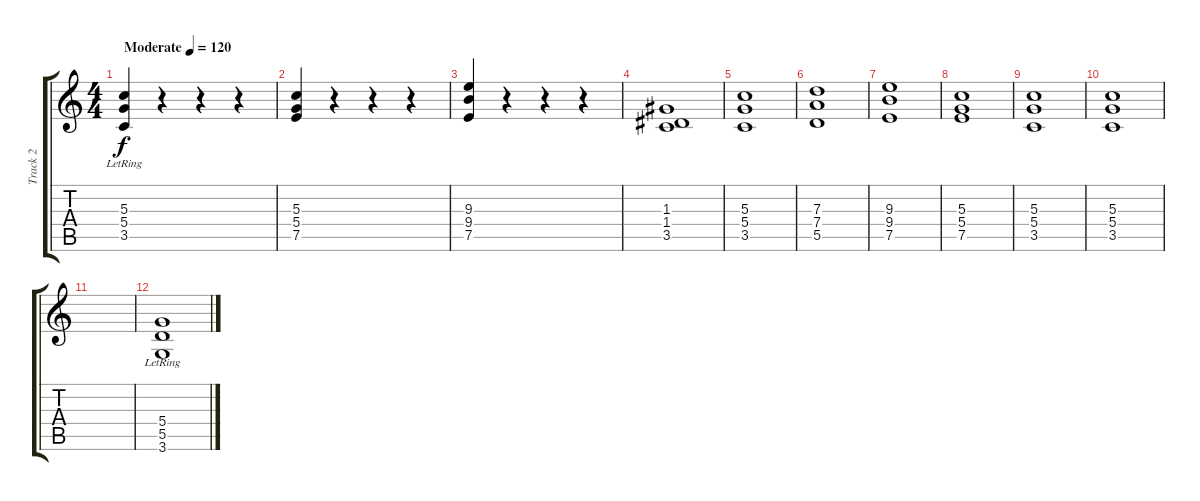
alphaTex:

\track ("Track 2" "Track 2") {instrument overdrivenguitar}
\staff {score tabs}
\tuning (E4 B3 G3 D3 A2 E2) {hide}
\ts (4 4)
\tempo (120 "Moderate")
\clef g2
\ks c
(5.3{lr} 5.4{lr} 3.5{lr}).4{dy f instrument overdrivenguitar} r.4 r.4 r.4 |
(5.3 5.4 7.5).4 r.4 r.4 r.4 |
(9.3 9.4 7.5).4 r.4 r.4 r.4 |
(1.3 1.4 3.5).1 |
(5.3 5.4 3.5).1 |
(7.3 7.4 5.5).1 |
(9.3 9.4 7.5).1 |
(5.3 5.4 7.5).1 |
(5.3 5.4 3.5).1 |
(5.3 5.4 3.5).1 |
|
(5.4{lr} 5.5{lr} 3.6{lr}).1
